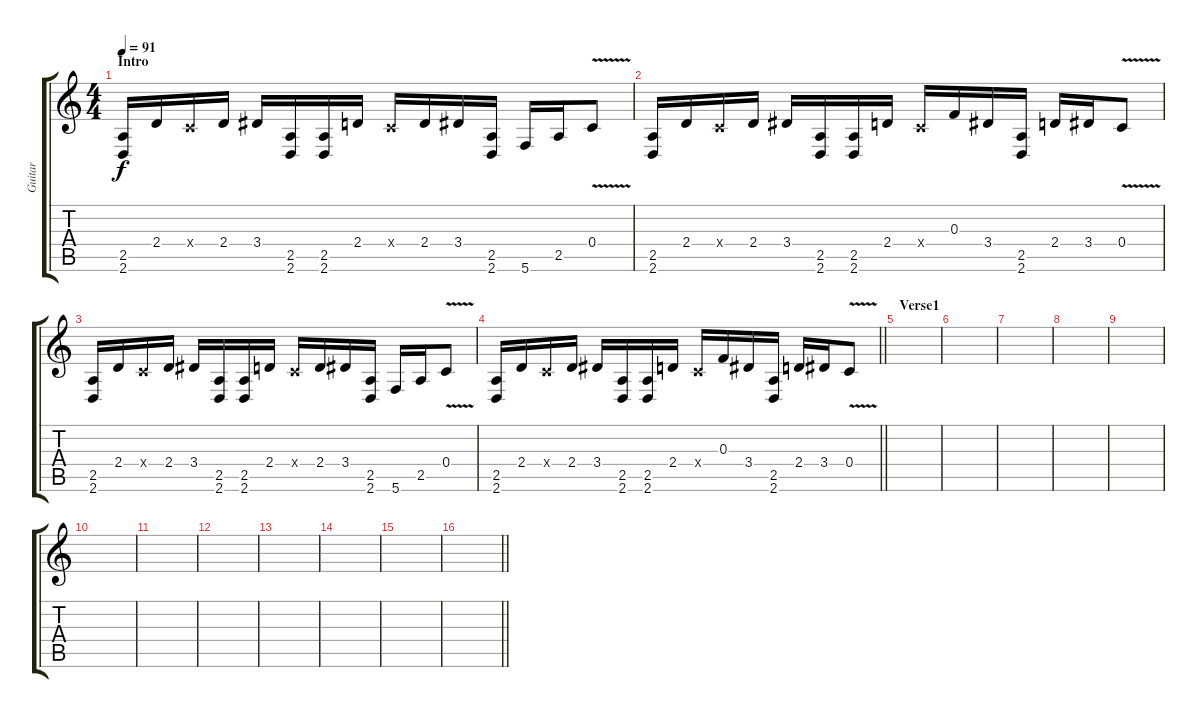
\track ("Guitar " "Guitar ") {instrument distortionguitar}
\staff {score tabs}
\tuning (D4 A3 F3 C3 G2 C2) {hide}
\ts (4 4)
\section ("" "Intro")
\tempo 91
\clef g2
\ks c
(2.5 2.6).16{dy f instrument distortionguitar} 2.4.16 0.4{x}.16 2.4.16 3.4.16 (2.5 2.6).16 (2.5 2.6).16 2.4.16 0.4{x}.16 2.4.16 3.4.16 (2.5 2.6).16 5.6.16 2.5.16 0.4{v}.8 |
(2.5 2.6).16 2.4.16 0.4{x}.16 2.4.16 3.4.16 (2.5 2.6).16 (2.5 2.6).16 2.4.16 0.4{x}.16 0.3.16 3.4.16 (2.5 2.6).16 2.4.16 3.4.16 0.4{v}.8 |
(2.5 2.6).16 2.4.16 0.4{x}.16 2.4.16 3.4.16 (2.5 2.6).16 (2.5 2.6).16 2.4.16 0.4{x}.16 2.4.16 3.4.16 (2.5 2.6).16 5.6.16 2.5.16 0.4{v}.8 |
\barLineRight lightlight
(2.5 2.6).16 2.4.16 0.4{x}.16 2.4.16 3.4.16 (2.5 2.6).16 (2.5 2.6).16 2.4.16 0.4{x}.16 0.3.16 3.4.16 (2.5 2.6).16 2.4.16 3.4.16 0.4{v}.8 |
\section ("" "Verse1")
|
|
|
|
|
|
|
|
|
|
|
\barLineRight lightlight
